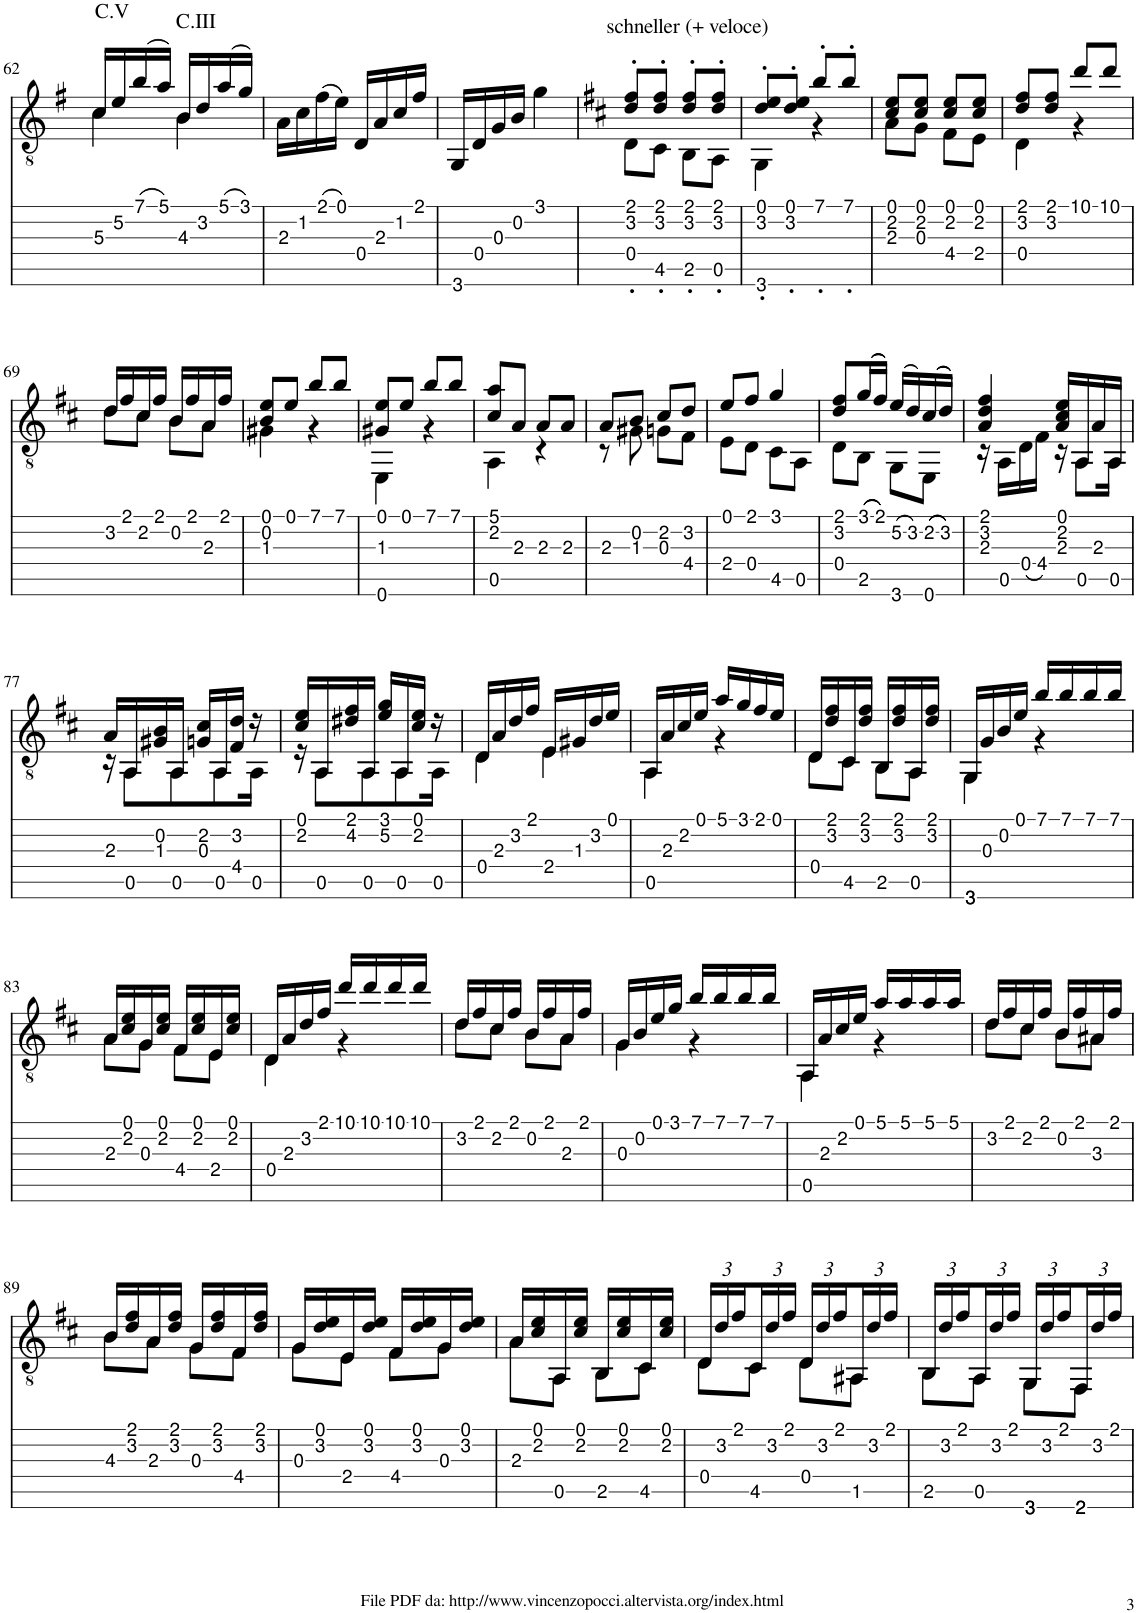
**kern	**kern
*part1	*part1
*staff2	*staff1
*I"Guitar	*
*I'Guit.	*
!!LO:PB:g=z
*	*clefGv2
*k[f#]	*k[f#]
*M2/4	*M2/4
=62	=62
*^	*^
!	!	!LO:TX:a:t=C.V	!
16cLL	4c	16c/LL	4c\
16eJ	.	16e/	.
16bL	.	(16b/	.
16aJJ	.	16a/JJ)	.
!	!	!LO:TX:a:t=C.III	!
16BLL	4B	16B/LL	4B\
16dJ	.	16d/	.
16aL	.	(16a/	.
16gJJ	.	16g/JJ)	.
*v	*v	*	*
*	*v	*v
=63	=63
16ALL	16A\LL
16cJ	16c\
16f#L	(16f#\
16eJJ	16e\JJ)
16DLL	16D/LL
16AJ	16A/
16cL	16c/
16f#JJ	16f#/JJ
=64	=64
16GGLL	16GG/LL
16DJ	16D/
16GL	16G/
16BJJ	16B/JJ
4g	4g\
=65	=65
*k[f#c#]	*k[f#c#]
*^	*^
!	!	!LO:TX:a:t=schneller (+ veloce)	!
8d'\ 8f#'\L	8DL	8d/' 8f#/'L	8D\L
8d'\ 8f#'\J	8C#J	8d/' 8f#/'J	8C#\J
8d'\ 8f#'\L	8BBL	8d/' 8f#/'L	8BB\L
8d'\ 8f#'\J	8AAJ	8d/' 8f#/'J	8AA\J
=66	=66	=66	=66
8d'\ 8e'\L	4GG	8d/' 8e/'L	4GG\
8d'\ 8e'\J	.	8d/' 8e/'J	.
8b'L	4r	8b'/L	4r
8b'J	.	8b'/J	.
=67	=67	=67	=67
8c#\ 8e\L	8AL	8c#/ 8e/L	8A\L
8c#\ 8e\J	8GJ	8c#/ 8e/J	8G\J
8c#\ 8e\L	8F#L	8c#/ 8e/L	8F#\L
8c#\ 8e\J	8EJ	8c#/ 8e/J	8E\J
=68	=68	=68	=68
8d\ 8f#\L	4D	8d/ 8f#/L	4D\
8d\ 8f#\J	.	8d/ 8f#/J	.
8ddL	4r	8dd/L	4r
8ddJ	.	8dd/J	.
!!LO:LB:g=z	!!
=69	=69	=69	=69
16dLL	8dL	16d/LL	8d\L
16f#J	.	16f#/	.
16c#L	8c#J	16c#/	8c#\J
16f#JJ	.	16f#/JJ	.
16BLL	8BL	16B/LL	8B\L
16f#J	.	16f#/	.
16AL	8AJ	16A/	8A\J
16f#JJ	.	16f#/JJ	.
=70	=70	=70	=70
8B\ 8e\L	4G#X	8B/ 8e/L	4G#X\
8eJ	.	8e/J	.
8bL	4r	8b/L	4r
8bJ	.	8b/J	.
=71	=71	=71	=71
8G#X\ 8e\L	4EE	8G#X/ 8e/L	4EE\
8eJ	.	8e/J	.
8bL	4r	8b/L	4r
8bJ	.	8b/J	.
=72	=72	=72	=72
8c#\ 8a\L	4AA	8c#/ 8a/L	4AA\
8AJ	.	8A/J	.
8AL	4r	8A/L	4r
8AJ	.	8A/J	.
=73	=73	=73	=73
8AL	8r	8A/L	8r
8BJ	8G#X	8B/J	8G#X\
8c#L	8GnL	8c#/L	8Gn\L
8dJ	8F#J	8d/J	8F#\J
=74	=74	=74	=74
8eL	8EL	8e/L	8E\L
8f#J	8DJ	8f#/J	8D\J
4g	8C#L	4g/	8C#\L
.	8AAJ	.	8AA\J
=75	=75	=75	=75
8d\ 8f#\L	8DL	8d/ 8f#/L	8D\L
16gL	8BBJ	((16g/L	8BB\J
16f#JJ	.	16f#/JJ))	.
16eLL	8GGL	(16e/LL	8GG\L
16dJ	.	16d/)	.
16c#L	8EEJ	((16c#/	8EE\J
16dJJ	.	16d/JJ))	.
=76	=76	=76	=76
4A 4d 4f#	16r	4A/ 4d/ 4f#/	16r
.	16AALL	.	16AA\LL
.	16D	.	16D\
.	16F#JJ	.	16F#\JJ
16A\ 16c#\ 16e\LL	16r	16A/ 16c#/ 16e/LL	16r
16AAJ	8AAL	16AA/	8AA\L
16AL	.	16A/	.
16AAJJ	16AAJk	16AA/JJ	16AA\Jk
!!LO:LB:g=z	!!
=77	=77	=77	=77
16ALL	16r	16A/LL	16r
16AAJ	8AAL	16AA/	8AA\L
16G#X\ 16B\L	.	16G#X/ 16B/	.
16AAJJ	8AAJ	16AA/JJ	8AA\
16Gn\ 16c#\LL	.	16Gn/ 16c#/LL	.
16AA	8AAL	16AA/	8AA\
16F#\ 16d\JJ	.	16F#/ 16d/JJ	.
16r	16AAJk	16r	16AA\Jk
=78	=78	=78	=78
16c#\ 16e\LL	16r	16c#/ 16e/LL	16r
16AAJ	8AAL	16AA/	8AA\L
16d#X\ 16f#\L	.	16d#X/ 16f#/	.
16AAJJ	8AAJ	16AA/JJ	8AA\
16e\ 16g\LL	.	16e/ 16g/LL	.
16AA	8AAL	16AA/	8AA\
16c#\ 16e\JJ	.	16c#/ 16e/JJ	.
16r	16AAJk	16r	16AA\Jk
=79	=79	=79	=79
16DLL	4D	16D/LL	4D\
16AJ	.	16A/	.
16dL	.	16d/	.
16f#JJ	.	16f#/JJ	.
16ELL	4E	16E/LL	4E\
16G#XJ	.	16G#X/	.
16dL	.	16d/	.
16eJJ	.	16e/JJ	.
=80	=80	=80	=80
16AALL	4AA	16AA/LL	4AA\
16AJ	.	16A/	.
16c#L	.	16c#/	.
16eJJ	.	16e/JJ	.
16aLL	4r	16a/LL	4r
16gJ	.	16g/	.
16f#L	.	16f#/	.
16eJJ	.	16e/JJ	.
=81	=81	=81	=81
16DLL	8DL	16D/LL	8D\L
16d\ 16f#\J	.	16d/ 16f#/	.
16C#L	8C#J	16C#/	8C#\J
16d\ 16f#\JJ	.	16d/ 16f#/JJ	.
16BBLL	8BBL	16BB/LL	8BB\L
16d\ 16f#\J	.	16d/ 16f#/	.
16AAL	8AAJ	16AA/	8AA\J
16d\ 16f#\JJ	.	16d/ 16f#/JJ	.
=82	=82	=82	=82
16GGLL	4GG	16GG/LL	4GG\
16GJ	.	16G/	.
16BL	.	16B/	.
16eJJ	.	16e/JJ	.
16bLL	4r	16b/LL	4r
16bJ	.	16b/	.
16bL	.	16b/	.
16bJJ	.	16b/JJ	.
!!LO:LB:g=z	!!
=83	=83	=83	=83
16ALL	8AL	16A/LL	8A\L
16c#\ 16e\J	.	16c#/ 16e/	.
16GL	8GJ	16G/	8G\J
16c#\ 16e\JJ	.	16c#/ 16e/JJ	.
16F#LL	8F#L	16F#/LL	8F#\L
16c#\ 16e\J	.	16c#/ 16e/	.
16EL	8EJ	16E/	8E\J
16c#\ 16e\JJ	.	16c#/ 16e/JJ	.
=84	=84	=84	=84
16DLL	4D	16D/LL	4D\
16AJ	.	16A/	.
16dL	.	16d/	.
16f#JJ	.	16f#/JJ	.
16ddLL	4r	16dd/LL	4r
16ddJ	.	16dd/	.
16ddL	.	16dd/	.
16ddJJ	.	16dd/JJ	.
=85	=85	=85	=85
16dLL	8dL	16d/LL	8d\L
16f#J	.	16f#/	.
16c#L	8c#J	16c#/	8c#\J
16f#JJ	.	16f#/JJ	.
16BLL	8BL	16B/LL	8B\L
16f#J	.	16f#/	.
16AL	8AJ	16A/	8A\J
16f#JJ	.	16f#/JJ	.
=86	=86	=86	=86
16GLL	4G	16G/LL	4G\
16BJ	.	16B/	.
16eL	.	16e/	.
16gJJ	.	16g/JJ	.
16bLL	4r	16b/LL	4r
16bJ	.	16b/	.
16bL	.	16b/	.
16bJJ	.	16b/JJ	.
=87	=87	=87	=87
16AALL	4AA	16AA/LL	4AA\
16AJ	.	16A/	.
16c#L	.	16c#/	.
16eJJ	.	16e/JJ	.
16aLL	4r	16a/LL	4r
16aJ	.	16a/	.
16aL	.	16a/	.
16aJJ	.	16a/JJ	.
=88	=88	=88	=88
16dLL	8dL	16d/LL	8d\L
16f#J	.	16f#/	.
16c#L	8c#J	16c#/	8c#\J
16f#JJ	.	16f#/JJ	.
16BLL	8BL	16B/LL	8B\L
16f#J	.	16f#/	.
16A#L	8A#J	16A#X/	8A#\J
16f#JJ	.	16f#/JJ	.
!!LO:LB:g=z	!!
=89	=89	=89	=89
16BLL	8BL	16B/LL	8B\L
16d\ 16f#\J	.	16d/ 16f#/	.
16AL	8AJ	16A/	8A\J
16d\ 16f#\JJ	.	16d/ 16f#/JJ	.
16GLL	8GL	16G/LL	8G\L
16d\ 16f#\J	.	16d/ 16f#/	.
16F#L	8F#J	16F#/	8F#\J
16d\ 16f#\JJ	.	16d/ 16f#/JJ	.
=90	=90	=90	=90
16GLL	8GL	16G/LL	8G\L
16d\ 16e\J	.	16d/ 16e/	.
16EL	8EJ	16E/	8E\J
16d\ 16e\JJ	.	16d/ 16e/JJ	.
16F#LL	8F#L	16F#/LL	8F#\L
16d\ 16e\J	.	16d/ 16e/	.
16GL	8GJ	16G/	8G\J
16d\ 16e\JJ	.	16d/ 16e/JJ	.
=91	=91	=91	=91
16ALL	8AL	16A/LL	8A\L
16c#\ 16e\J	.	16c#/ 16e/	.
16AAL	8AAJ	16AA/	8AA\J
16c#\ 16e\JJ	.	16c#/ 16e/JJ	.
16BBLL	8BBL	16BB/LL	8BB\L
16c#\ 16e\J	.	16c#/ 16e/	.
16C#L	8C#J	16C#/	8C#\J
16c#\ 16e\JJ	.	16c#/ 16e/JJ	.
=92	=92	=92	=92
*Xbrackettup	*	*Xbrackettup	*
24DLL	8DL	24D/LL	8D\L
24d	.	24d/	.
24f#J	.	24f#/	.
24C#L	8C#J	24C#/	8C#\J
24d	.	24d/	.
24f#JJ	.	24f#/JJ	.
24DLL	8DL	24D/LL	8D\L
24d	.	24d/	.
24f#J	.	24f#/	.
24AA#L	8AA#J	24AA#X/	8AA#\J
24d	.	24d/	.
24f#JJ	.	24f#/JJ	.
=93	=93	=93	=93
24BBLL	8BBL	24BB/LL	8BB\L
24d	.	24d/	.
24f#J	.	24f#/	.
24AAL	8AAJ	24AA/	8AA\J
24d	.	24d/	.
24f#JJ	.	24f#/JJ	.
24GGLL	8GGL	24GG/LL	8GG\L
24d	.	24d/	.
24f#J	.	24f#/	.
24FF#L	8FF#J	24FF#/	8FF#\J
24d	.	24d/	.
24f#JJ	.	24f#/JJ	.
*v	*v	*	*
*	*v	*v
=	=
*-	*-
